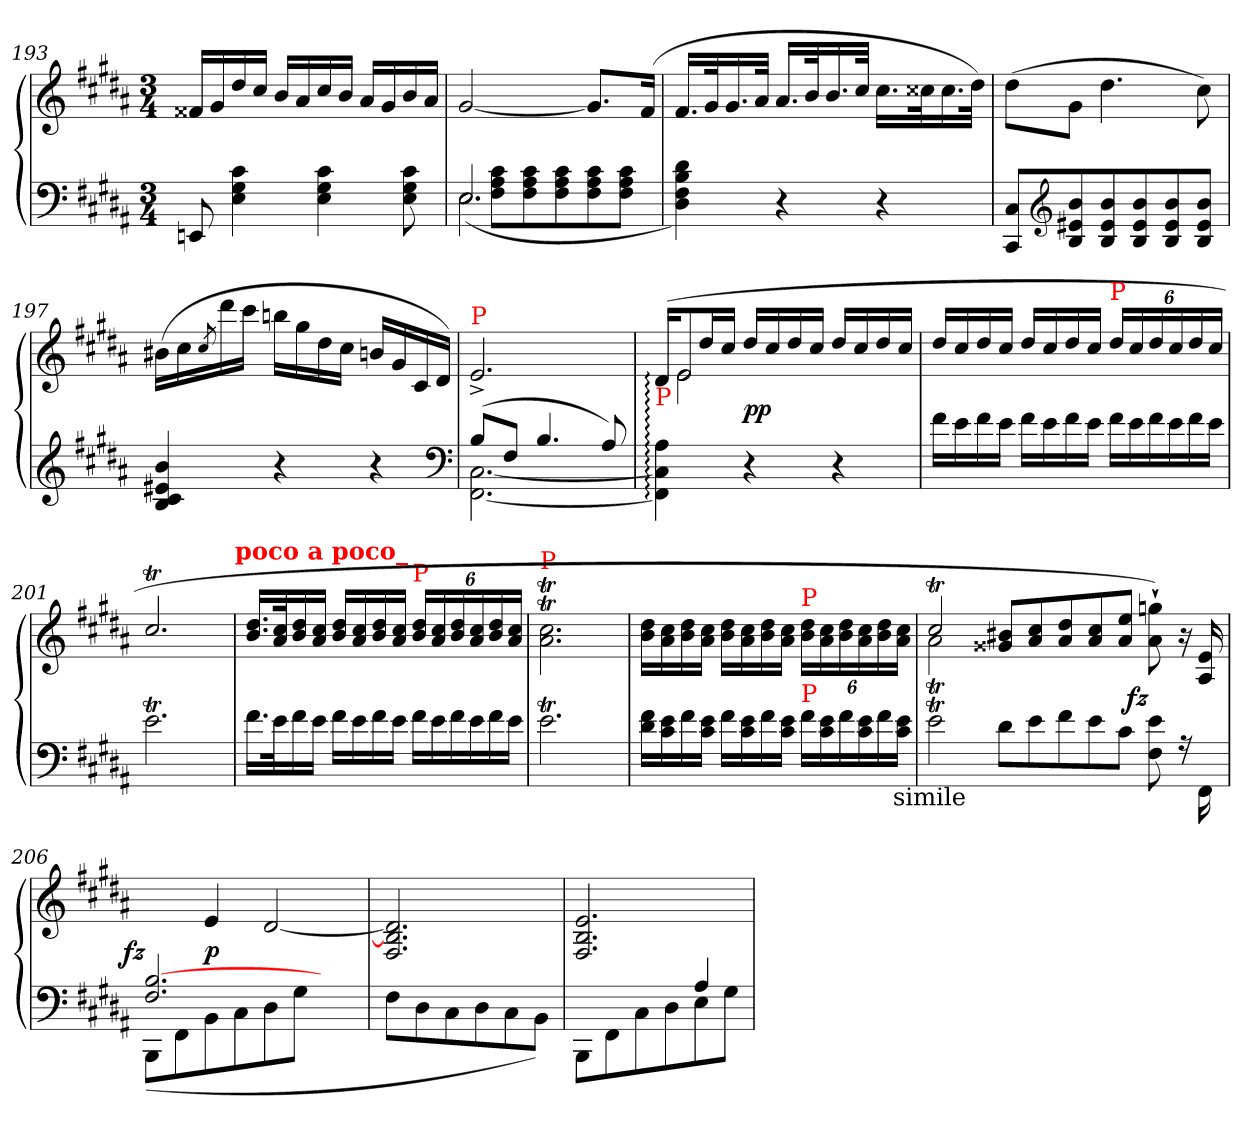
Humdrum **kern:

**kern	**kern	**dynam
*part1	*part1	*part1
*staff2	*staff1	*staff1/2
*clefF4	*clefG2	*
*k[f#c#g#d#a#]	*k[f#c#g#d#a#]	*
*M3/4	*M3/4	*
=193	=193	=193
8EEn	16f##X/LL	.
.	16g#	.
4c# 4G# 4E	16dd#	.
.	16cc#JJ	.
.	16b/LL	.
.	16a#	.
4c# 4G# 4E	16cc#	.
.	16bJJ	.
.	16a#/LL	.
.	16g#	.
8c# 8G# 8E	16b	.
.	16a#JJ	.
=194	=194	=194
*^	*	*
!	!LO:N:vis=2.	!	!
2.E/	(>8E\	[2g#	.
.	8c# 8A# 8F#L	.	.
.	8c# 8A# 8F#	.	.
.	8c# 8A# 8F#	.	.
.	8c# 8A# 8F#	8.g#L]	.
.	8c# 8A# 8F#J	.	.
.	.	(>16f#Jk	.
*v	*v	*	*
=195	=195	=195
4d# 4B 4F# 4D#)	16.f#/LL	.
.	32g#k	.
.	16.g#	.
.	32a#JJk	.
4r	16.a#/LL	.
.	32bk	.
.	16.b	.
.	32cc#JJk	.
4r	16.cc#\LL	.
.	32cc##Xk	.
.	16.cc##	.
.	32dd#JJk)	.
=196	=196	=196
8C# 8CC#L	(>8dd#L	.
*clefG2	*	*
8b 8e#X 8B	8g#J	.
8b 8e# 8B	4.dd#	.
8b 8e# 8B	.	.
8b 8e# 8B	.	.
8b 8e# 8BJ	8cc#)	.
=197	=197	=197
4b 4e#X 4c# 4B	(>16b#XLL	.
.	16cc#	.
.	8qcc#/	.
.	16ddd#	.
.	16ccc#JJ	.
4r	16bbnLL	.
.	16gg#	.
.	16dd#	.
.	16cc#JJ	.
4r	16bnLL	.
.	16g#	.
.	16c#	.
.	16d#JJ)	.
*clefF4	*	*
=198	=198	=198
*^	*	*
!	!	!LO:TX:a:color=red:t=P	!
(>8BL	[2.C# [2.FF#	2.e^>	.
8F#J	.	.	.
4.B	.	.	.
8A#)	.	.	.
*v	*v	*	*
=199	=199	=199
*	*^	*
!	!LO:TX:b:color=red:t=P	!	!
4A#::\ 4C#]::\ 4FF#]::\	(>16d#::LL	16ryy	.
!	!LO:N:vis=2	!	!
.	16e	2e	.
.	16dd#	.	.
.	16cc#JJ	.	.
4r	16dd#LL	.	pp
.	16cc#	.	.
.	16dd#	.	.
.	16cc#JJ	.	.
4r	16dd#LL	.	.
.	16cc#	8.ryy	.
.	16dd#	.	.
.	16cc#JJ	.	.
*	*v	*v	*
=200	=200	=200
16f#\LL	16dd#/LL	.
16e\	16cc#/	.
16f#\	16dd#/	.
16e\JJ	16cc#/JJ	.
16f#\LL	16dd#/LL	.
16e\	16cc#/	.
16f#\	16dd#/	.
16e\JJ	16cc#/JJ	.
*Xtuplet	*Xbrackettup	*
!	!LO:TX:a:color=red:t=P	!
24f#\LL	24dd#/LL	.
24e\	24cc#/	.
24f#\	24dd#/	.
24e\	24cc#/	.
24f#\	24dd#/	.
24e\JJ	24cc#/JJ	.
=201	=201	=201
2.eT\	2.cc#T/	.
!	!LO:TX:a:B:color=red:t=poco a poco_	!
=202	=202	=202
16.f#\LL	16.dd#/ 16.b/LL	.
32e\k	32cc#/ 32a#/k	.
16f#\	16dd#/ 16b/	.
16e\JJ	16cc#/ 16a#/JJ	.
16f#\LL	16dd#/ 16b/LL	.
16e\	16cc#/ 16a#/	.
16f#\	16dd#/ 16b/	.
16e\JJ	16cc#/ 16a#/JJ	.
!	!LO:TX:a:color=red:t=P	!
24f#\LL	24dd#/ 24b/LL	.
24e\	24cc#/ 24a#/	.
24f#\	24dd#/ 24b/	.
24e\	24cc#/ 24a#/	.
24f#\	24dd#/ 24b/	.
24e\JJ	24cc#/ 24a#/JJ	.
=203	=203	=203
!	!LO:TX:a:color=red:t=P	!
2.eT	2.cc#T\ 2.a#T\	.
=204	=204	=204
16f# 16d#LL	16dd# 16bLL	.
16e 16c#	16cc# 16a#	.
16f#	16dd# 16b	.
16e 16c#JJ	16cc# 16a#JJ	.
16f#LL	16dd# 16bLL	.
16e 16c#	16cc# 16a#	.
16f#	16dd# 16b	.
16e 16c#JJ	16cc# 16a#JJ	.
!	!LO:TX:a:color=red:t=P	!
!LO:TX:a:color=red:t=P	!	!
24f#LL	24dd# 24bLL	.
24e 24c#	24cc# 24a#	.
24f#	24dd# 24b	.
24e 24c#	24cc# 24a#	.
24f#	24dd# 24b	.
!LO:TX:b:t=simile	!	!
24e 24c#JJ	24cc# 24a#JJ	.
=205	=205	=205
*	*^	*
2eT	2cc#T/	2a#t\	.
8d#!\L	8g##X!/ 8b#X!/L	4ryy	.
8e!\	8a#!/ 8cc#!/	.	.
8f#!\	8a#!/ 8dd#!/	4ryy	.
8e!\	8a#!/ 8cc#!/	.	.
8c#!\J	8a#!/ 8ee!/J	8ryy	.
!	!	!	!LO:DY:rj
8e\ 8F#\	8ggn`> 8a#`>)	4ryy	fz
16rA	16r	.	.
16FF#\	16e/ 16A#/	.	.
*	*v	*v	*
=206	=206	=206
*^	*	*
!	!	!	!LO:DY:rj
[2.B 2.F#	(<8BBBL	4ryy	fz
.	8FF#	.	.
.	8BB	4e	p
.	8C#	.	.
.	8D#	[2d#	.
.	8G#J	.	.
4ryy	4ryy	.	.
=207	=207	=207	=207
!LO:TX:a:color=red:t=P	!	!	!
*v	*v	*	*
8F#\L	2.d#]/ 2.B]/ 2.F#/	.
8D#\	.	.
8C#\	.	.
8D#\	.	.
8C#\	.	.
8BB\J)	.	.
=208	=208	=208
*^	*	*
2ryy	8BBBL	2.e/ 2.B/ 2.F#/	.
.	8FF#	.	.
.	8C#	.	.
.	8D#	.	.
4A#	8E	.	.
.	8G#J	.	.
*v	*v	*	*
=	=	=
*-	*-	*-
